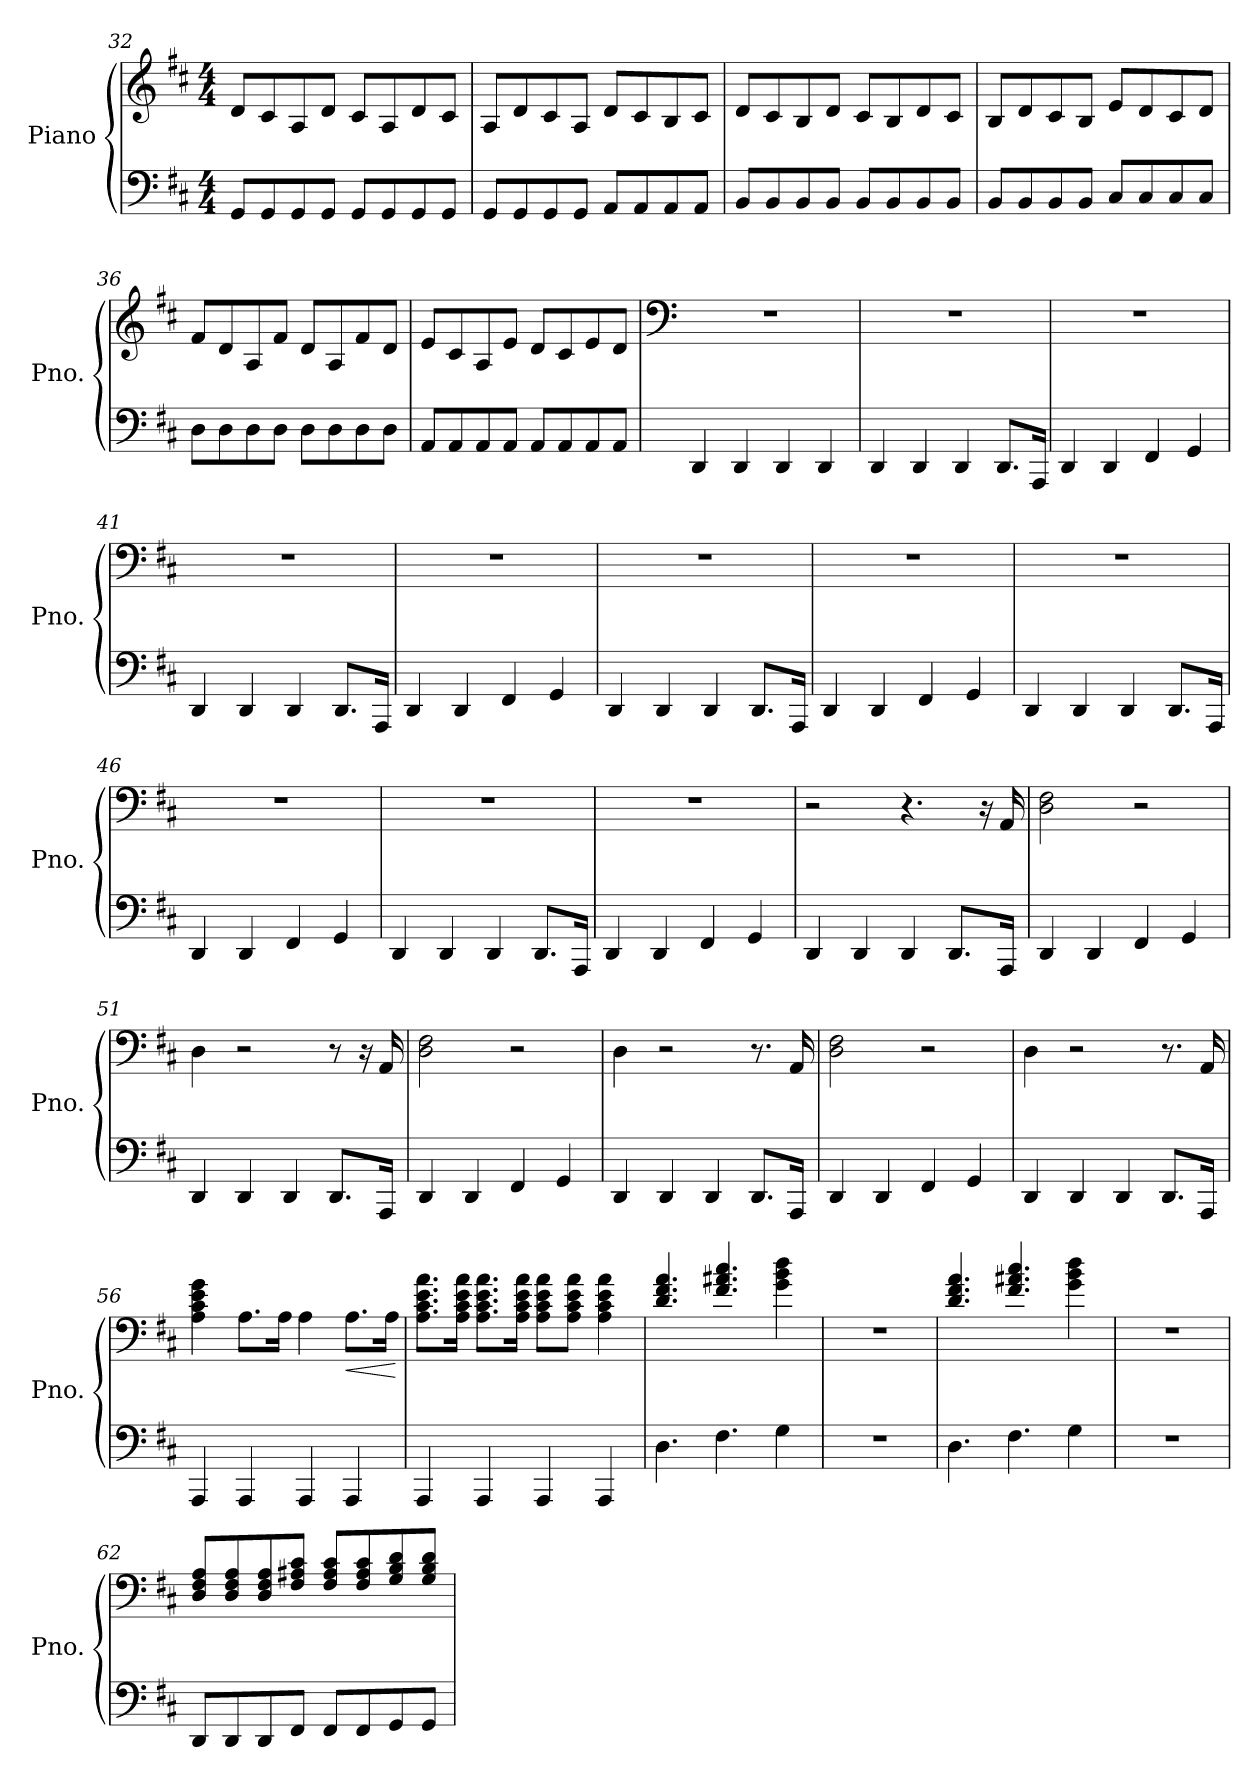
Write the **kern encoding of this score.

**kern	**kern	**dynam
*part1	*part1	*part1
*staff2	*staff1	*staff1/2
*I"Piano	*	*
*I'Pno.	*	*
*clefF4	*clefG2	*
*k[f#c#]	*k[f#c#]	*
*M4/4	*M4/4	*
=32	=32	=32
8GG/L	8d/L	.
8GG/	8c#/	.
8GG/	8A/	.
8GG/J	8d/J	.
8GG/L	8c#/L	.
8GG/	8A/	.
8GG/	8d/	.
8GG/J	8c#/J	.
=33	=33	=33
8GG/L	8A/L	.
8GG/	8d/	.
8GG/	8c#/	.
8GG/J	8A/J	.
8AA/L	8d/L	.
8AA/	8c#/	.
8AA/	8B/	.
8AA/J	8c#/J	.
!!LO:LB:g=z
=34	=34	=34
8BB/L	8d/L	.
8BB/	8c#/	.
8BB/	8B/	.
8BB/J	8d/J	.
8BB/L	8c#/L	.
8BB/	8B/	.
8BB/	8d/	.
8BB/J	8c#/J	.
=35	=35	=35
8BB/L	8B/L	.
8BB/	8d/	.
8BB/	8c#/	.
8BB/J	8B/J	.
8C#/L	8e/L	.
8C#/	8d/	.
8C#/	8c#/	.
8C#/J	8d/J	.
=36	=36	=36
8D\L	8f#/L	.
8D\	8d/	.
8D\	8A/	.
8D\J	8f#/J	.
8D\L	8d/L	.
8D\	8A/	.
8D\	8f#/	.
8D\J	8d/J	.
=37	=37	=37
8AA/L	8e/L	.
8AA/	8c#/	.
8AA/	8A/	.
8AA/J	8e/J	.
8AA/L	8d/L	.
8AA/	8c#/	.
8AA/	8e/	.
8AA/J	8d/J	.
!!LO:LB:g=z
=38	=38	=38
*	*clefF4	*
4DD/	1r	.
4DD/	.	.
4DD/	.	.
4DD/	.	.
=39	=39	=39
4DD/	1r	.
4DD/	.	.
4DD/	.	.
8.DD/L	.	.
16AAA/Jk	.	.
=40	=40	=40
4DD/	1r	.
4DD/	.	.
4FF#/	.	.
4GG/	.	.
=41	=41	=41
4DD/	1r	.
4DD/	.	.
4DD/	.	.
8.DD/L	.	.
16AAA/Jk	.	.
=42	=42	=42
4DD/	1r	.
4DD/	.	.
4FF#/	.	.
4GG/	.	.
!!LO:LB:g=z
=43	=43	=43
4DD/	1r	.
4DD/	.	.
4DD/	.	.
8.DD/L	.	.
16AAA/Jk	.	.
=44	=44	=44
4DD/	1r	.
4DD/	.	.
4FF#/	.	.
4GG/	.	.
=45	=45	=45
4DD/	1r	.
4DD/	.	.
4DD/	.	.
8.DD/L	.	.
16AAA/Jk	.	.
=46	=46	=46
4DD/	1r	.
4DD/	.	.
4FF#/	.	.
4GG/	.	.
=47	=47	=47
4DD/	1r	.
4DD/	.	.
4DD/	.	.
8.DD/L	.	.
16AAA/Jk	.	.
!!LO:PB:g=z
=48	=48	=48
4DD/	1r	.
4DD/	.	.
4FF#/	.	.
4GG/	.	.
=49	=49	=49
4DD/	2r	.
4DD/	.	.
4DD/	4.r	.
8.DD/L	.	.
.	16r	.
16AAA/Jk	16AA/	.
=50	=50	=50
4DD/	2D\ 2F#\	.
4DD/	.	.
4FF#/	2r	.
4GG/	.	.
=51	=51	=51
4DD/	4D\	.
4DD/	2r	.
4DD/	.	.
8.DD/L	8r	.
.	16r	.
16AAA/Jk	16AA/	.
=52	=52	=52
4DD/	2D\ 2F#\	.
4DD/	.	.
4FF#/	2r	.
4GG/	.	.
!!LO:LB:g=z
=53	=53	=53
4DD/	4D\	.
4DD/	2r	.
4DD/	.	.
8.DD/L	8.r	.
16AAA/Jk	16AA/	.
=54	=54	=54
4DD/	2D\ 2F#\	.
4DD/	.	.
4FF#/	2r	.
4GG/	.	.
=55	=55	=55
4DD/	4D\	.
4DD/	2r	.
4DD/	.	.
8.DD/L	8.r	.
16AAA/Jk	16AA/	.
=56	=56	=56
4AAA/	4A\ 4c#\ 4e\ 4g\	.
4AAA/	8.A\L	.
.	16A\Jk	.
4AAA/	4A\	.
!	!	!LO:HP:b
4AAA/	8.A\L	<
.	16A\Jk	.
.	.	[
=57	=57	=57
4AAA/	8.A\ 8.c#\ 8.e\ 8.a\L	.
.	16A\ 16c#\ 16e\ 16a\Jk	.
4AAA/	8.A\ 8.c#\ 8.e\ 8.a\L	.
.	16A\ 16c#\ 16e\ 16a\Jk	.
4AAA/	8A\ 8c#\ 8e\ 8a\L	.
.	8A\ 8c#\ 8e\ 8a\J	.
4AAA/	4A\ 4c#\ 4e\ 4a\	.
!!LO:LB:g=z
=58	=58	=58
!	!	!LO:DY:b
4.D\	4.d/ 4.f#/ 4.a/	other-dynamics
4.F#\	4.f#/ 4.a#X/ 4.cc#/	.
4G\	4g\ 4b\ 4dd\	.
=59	=59	=59
1r	1r	.
=60	=60	=60
4.D\	4.d/ 4.f#/ 4.a/	.
4.F#\	4.f#/ 4.a#X/ 4.cc#/	.
4G\	4g\ 4b\ 4dd\	.
=61	=61	=61
1r	1r	.
=62	=62	=62
!	!	!LO:DY:b
!	!	!LO:DY:n=1:b
8DD/L	8D/ 8F#/ 8A/L	other-dynamics mp
8DD/	8D/ 8F#/ 8A/	.
8DD/	8D/ 8F#/ 8A/	.
8FF#/J	8F#/ 8A#X/ 8c#/J	.
8FF#/L	8F#/ 8A#/ 8c#/L	.
8FF#/	8F#/ 8A#/ 8c#/	.
8GG/	8G/ 8B/ 8d/	.
8GG/J	8G/ 8B/ 8d/J	.
=	=	=
*-	*-	*-
